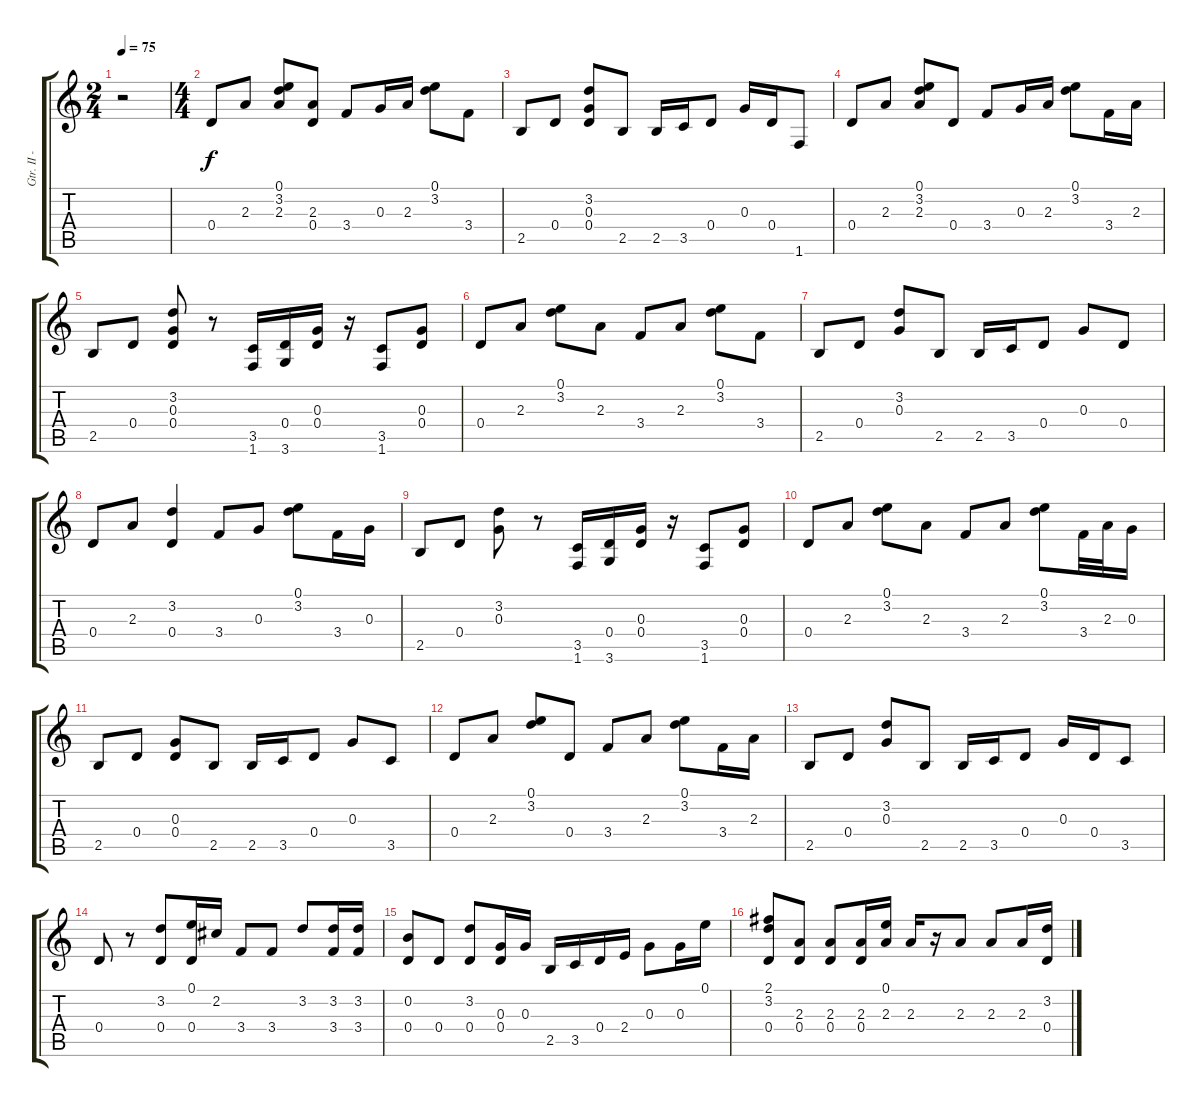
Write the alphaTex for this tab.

\track ("Gtr. II - Acoustic" "Gtr. II - ") {instrument acousticguitarnylon}
\staff {score tabs}
\tuning (E4 B3 G3 D3 A2 E2) {hide}
\ts (2 4)
\tempo 75
\clef g2
\ks c
r.2{dy f instrument acousticguitarnylon} |
\ts (4 4)
0.4.8 2.3.8 (0.1 3.2 2.3).8 (2.3 0.4).8 3.4.8 0.3.16 2.3.16 (0.1 3.2).8 3.4.8 |
2.5.8 0.4.8 (3.2 0.3 0.4).8 2.5.8 2.5.16 3.5.16 0.4.8 0.3.16 0.4.16 1.6.8 |
0.4.8 2.3.8 (0.1 3.2 2.3).8 0.4.8 3.4.8 0.3.16 2.3.16 (0.1 3.2).8 3.4.16 2.3.16 |
2.5.8 0.4.8 (3.2 0.3 0.4).8 r.8 (3.5 1.6).16 (0.4 3.6).16 (0.3 0.4).16 r.16 (3.5 1.6).8 (0.3 0.4).8 |
0.4.8 2.3.8 (0.1 3.2).8 2.3.8 3.4.8 2.3.8 (0.1 3.2).8 3.4.8 |
2.5.8 0.4.8 (3.2 0.3).8 2.5.8 2.5.16 3.5.16 0.4.8 0.3.8 0.4.8 |
0.4.8 2.3.8 (3.2 0.4).4 3.4.8 0.3.8 (0.1 3.2).8 3.4.16 0.3.16 |
2.5.8 0.4.8 (3.2 0.3).8 r.8 (3.5 1.6).16 (0.4 3.6).16 (0.3 0.4).16 r.16 (3.5 1.6).8 (0.3 0.4).8 |
0.4.8 2.3.8 (0.1 3.2).8 2.3.8 3.4.8 2.3.8 (0.1 3.2).8 3.4.32 2.3.32 0.3.16 |
2.5.8 0.4.8 (0.3 0.4).8 2.5.8 2.5.16 3.5.16 0.4.8 0.3.8 3.5.8 |
0.4.8 2.3.8 (0.1 3.2).8 0.4.8 3.4.8 2.3.8 (0.1 3.2).8 3.4.16 2.3.16 |
2.5.8 0.4.8 (3.2 0.3).8 2.5.8 2.5.16 3.5.16 0.4.8 0.3.16 0.4.16 3.5.8 |
0.4.8 r.8 (3.2 0.4).8 (0.1 0.4).16 2.2.16 3.4.8 3.4.8 3.2.8 (3.2 3.4).16 (3.2 3.4).16 |
(0.2 0.4).8 0.4.8 (3.2 0.4).8 (0.3 0.4).16 0.3.16 2.5.16 3.5.16 0.4.16 2.4.16 0.3.8 0.3.16 0.1.16 |
(2.1 3.2 0.4).8 (2.3 0.4).8 (2.3 0.4).8 (2.3 0.4).16 (0.1 2.3).16 2.3.16 r.16 2.3.8 2.3.8 2.3.16 (3.2 0.4).16
